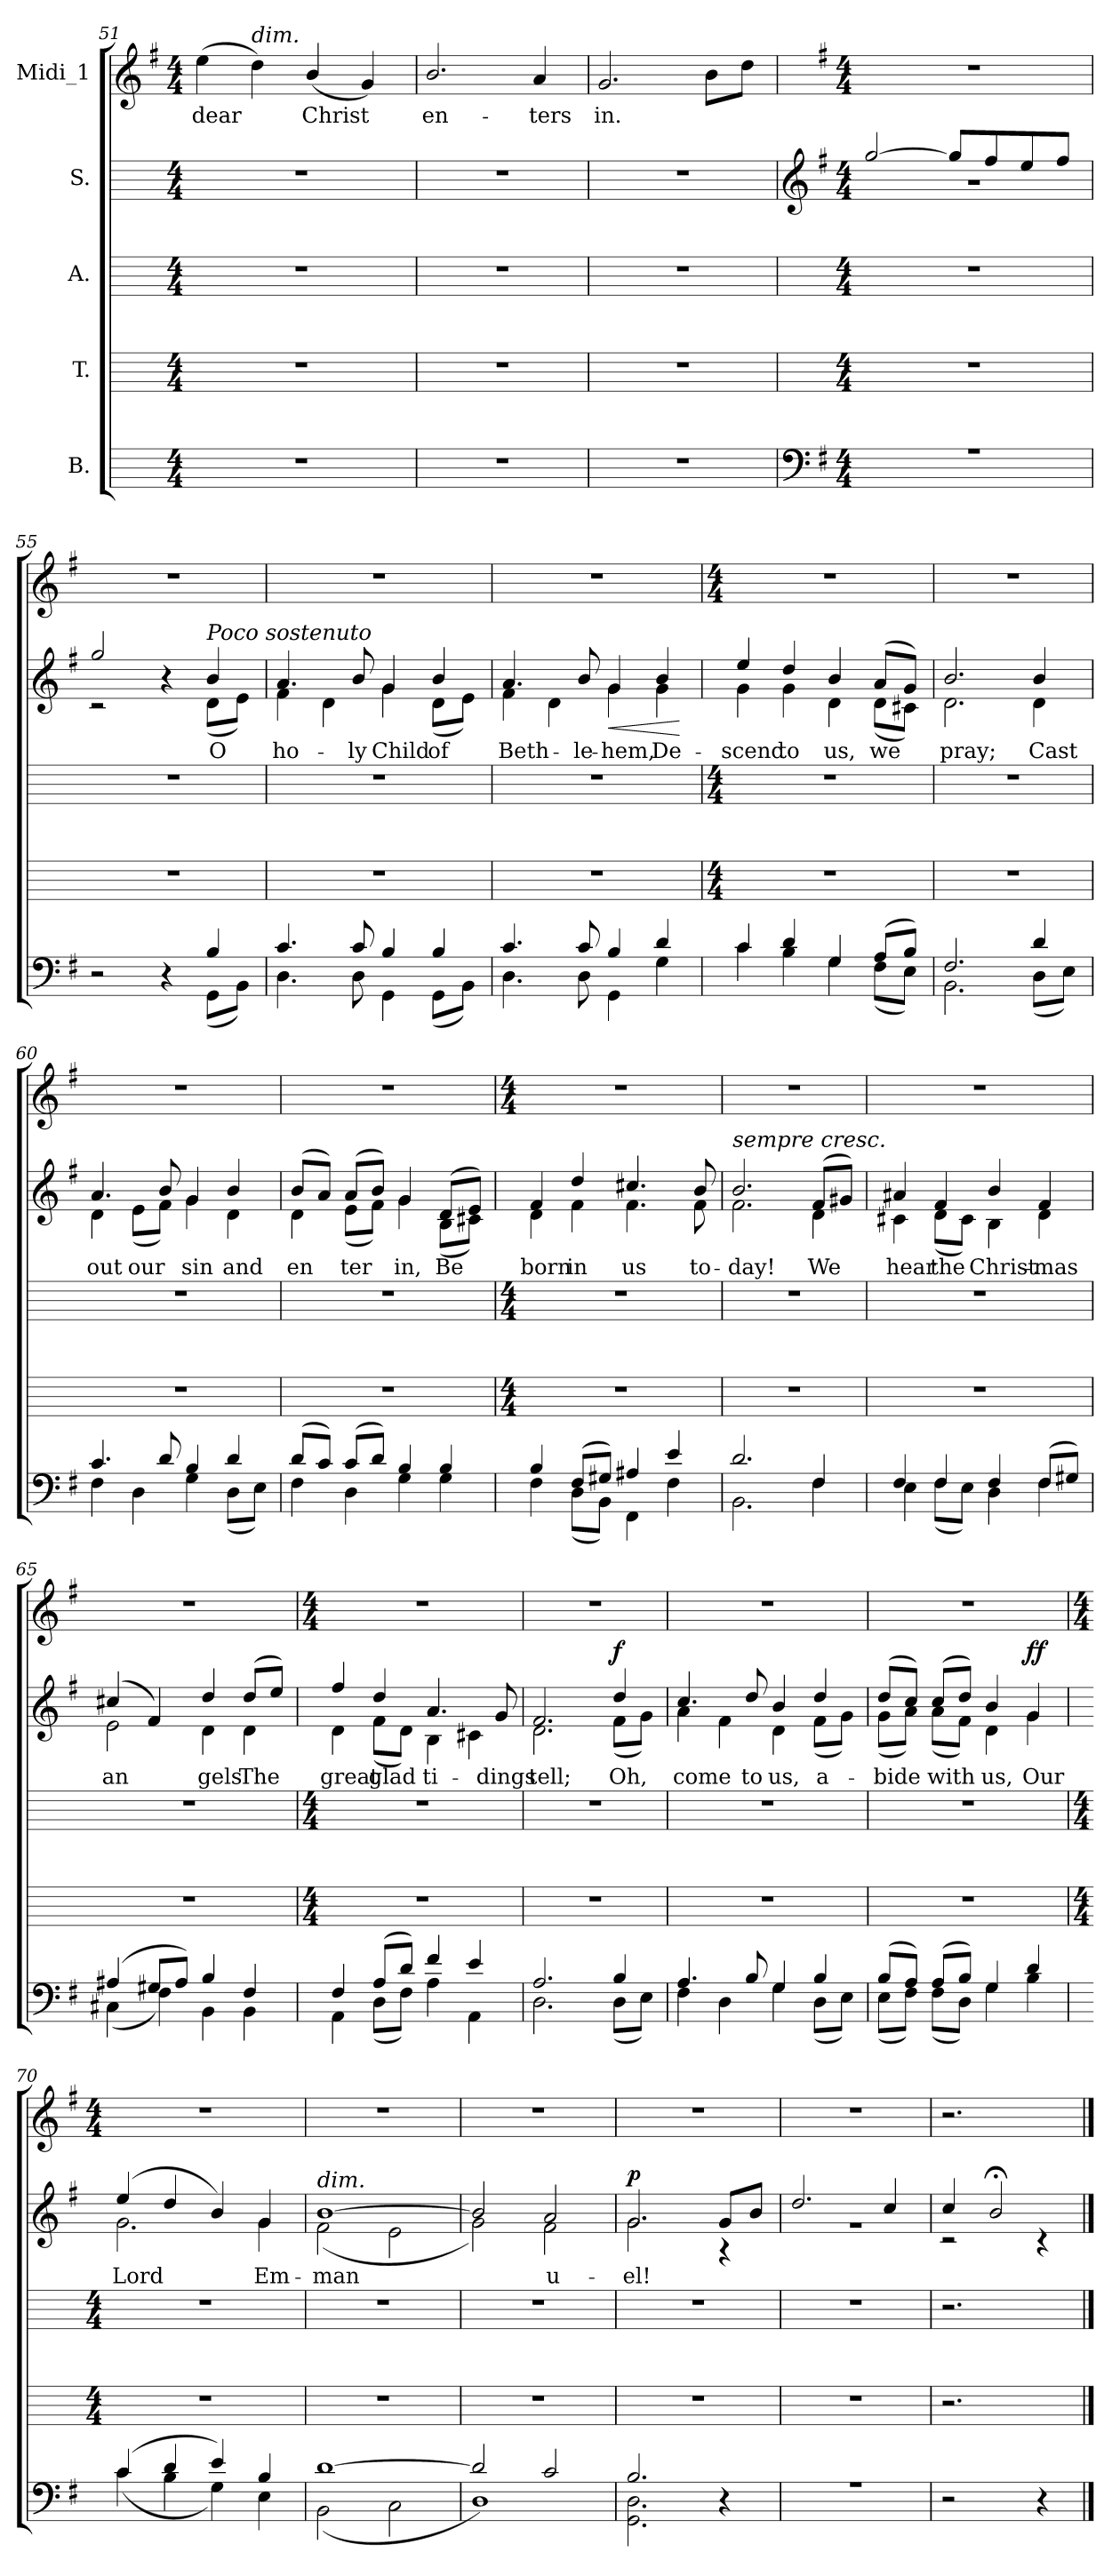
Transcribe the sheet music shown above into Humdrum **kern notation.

**kern	**kern	**kern	**kern	**text	**dynam	**kern	**text
*part5	*part4	*part3	*part2	*part2	*part2	*part1	*part1
*staff5	*staff4	*staff3	*staff2	*staff2	*staff2	*staff1	*staff1
*I"B.	*I"T.	*I"A.	*I"S.	*	*	*I"Midi_1	*
*	*	*	*	*	*	*clefG2	*
*	*	*	*	*	*	*k[f#]	*
*	*	*	*	*	*	*G:	*
*M4/4	*M4/4	*M4/4	*M4/4	*	*	*M4/4	*
=51	=51	=51	=51	=51	=51	=51	=51
!	!	!	!	!	!	!	!LO:LY:b
1r	1r	1r	1r	.	.	(>4ee	dear
!	!	!	!	!	!	!LO:TX:a:i:t=dim.	!
.	.	.	.	.	.	4dd)	.
!	!	!	!	!	!	!	!LO:LY:b
.	.	.	.	.	.	(<4b/	Christ
.	.	.	.	.	.	4g)	.
=52	=52	=52	=52	=52	=52	=52	=52
!	!	!	!	!	!	!	!LO:LY:b
1r	1r	1r	1r	.	.	2.b/	en-
!	!	!	!	!	!	!	!LO:LY:b
.	.	.	.	.	.	4a	-ters
=53	=53	=53	=53	=53	=53	=53	=53
!	!	!	!	!	!	!	!LO:LY:b
1r	1r	1r	1r	.	.	2.g	in.
.	.	.	.	.	.	8bL	.
.	.	.	.	.	.	8ddJ	.
!!LO:LB:g=z
=54	=54	=54	=54	=54	=54	=54	=54
*clefF4	*	*	*clefG2	*	*	*	*
*k[f#]	*	*	*k[f#]	*	*	*	*
*G:	*	*	*G:	*	*	*	*
*M4/4	*M4/4	*M4/4	*M4/4	*	*	*M4/4	*
*^	*	*	*^	*	*	*	*
1r	1ryy	1r	1r	[2gg/	1r	.	.	1r	.
.	.	.	.	8gg/L]	.	.	.	.	.
.	.	.	.	8ff#/	.	.	.	.	.
.	.	.	.	8ee/	.	.	.	.	.
.	.	.	.	8ff#/J	.	.	.	.	.
=55	=55	=55	=55	=55	=55	=55	=55	=55	=55
2r	2ryy	1r	1r	2gg/	2r	.	.	1r	.
4ryy	4r	.	.	4r	4ryy	.	.	.	.
!	!	!	!	!LO:TX:a:i:t=Poco sostenuto	!	!	!	!	!
!	!	!	!	!	!	!LO:LY:b	!	!	!
4B/	(<8GG\L	.	.	4b/	(<8dL	O	.	.	.
.	8BB\J)	.	.	.	8eJ)	.	.	.	.
=56	=56	=56	=56	=56	=56	=56	=56	=56	=56
!	!	!	!	!	!	!LO:LY:b	!	!	!
4.c/	4.D\	1r	1r	4.a/	4f#\	ho-	.	1r	.
.	.	.	.	.	4d\	.	.	.	.
!	!	!	!	!	!	!LO:LY:b	!	!	!
8c/	8D\	.	.	8b/	.	-ly	.	.	.
!	!	!	!	!	!	!LO:LY:b	!	!	!
4B/	4GG\	.	.	4g/	4g\	Child	.	.	.
!	!	!	!	!	!	!LO:LY:b	!	!	!
4B/	(<8GG\L	.	.	4b/	(<8dL	of	.	.	.
.	8BB\J)	.	.	.	8eJ)	.	.	.	.
=57	=57	=57	=57	=57	=57	=57	=57	=57	=57
!	!	!	!	!	!	!LO:LY:b	!	!	!
4.c/	4.D\	1r	1r	4.a/	4f#\	Beth-	.	1r	.
.	.	.	.	.	4d\	.	.	.	.
!	!	!	!	!	!	!LO:LY:b	!	!	!
8c/	8D\	.	.	8b/	.	-le-	.	.	.
!	!	!	!	!	!	!LO:LY:b	!LO:HP:b	!	!
4B/	4GG\	.	.	4g/	4g\	-hem,	<	.	.
!	!	!	!	!	!	!LO:LY:b	!	!	!
4d/	4G\	.	.	4b/	4g\	De-	.	.	.
*v	*v	*	*	*v	*v	*	*	*	*
.	.	.	.	.	[	.	.
!!LO:LB:g=z
=58	=58	=58	=58	=58	=58	=58	=58
*	*M4/4	*M4/4	*	*	*	*M4/4	*
*^	*	*	*	*	*	*	*
!	!	!	!	!	!LO:LY:b	!	!	!
*	*	*	*	*^	*	*	*	*
4c/	4c\	1r	1r	4ee/	4g\	-scend	.	1r	.
!	!	!	!	!	!	!LO:LY:b	!	!	!
4d/	4B\	.	.	4dd/	4g\	to	.	.	.
!	!	!	!	!	!	!LO:LY:b	!	!	!
4G/	4G\	.	.	4b/	4d\	us,	.	.	.
!	!	!	!	!	!	!LO:LY:b	!	!	!
(>8A/L	(<8F#\L	.	.	(>8a/L	(<8dL	we	.	.	.
8B/J)	8E\J)	.	.	8g/J)	8c#XJ)	.	.	.	.
=59	=59	=59	=59	=59	=59	=59	=59	=59	=59
!	!	!	!	!	!	!LO:LY:b	!	!	!
2.F#/	2.BB\	1r	1r	2.b/	2.d\	pray;	.	1r	.
!	!	!	!	!	!	!LO:LY:b	!	!	!
4d/	(<8D\L	.	.	4b/	4d\	Cast	.	.	.
.	8E\J)	.	.	.	.	.	.	.	.
=60	=60	=60	=60	=60	=60	=60	=60	=60	=60
!	!	!	!	!	!	!LO:LY:b	!	!	!
4.c/	4F#\	1r	1r	4.a/	4d\	out	.	1r	.
!	!	!	!	!	!	!LO:LY:b	!	!	!
.	4D\	.	.	.	(<8e\L	our	.	.	.
8d/	.	.	.	8b/	8f#\J)	.	.	.	.
!	!	!	!	!	!	!LO:LY:b	!	!	!
4B/	4G\	.	.	4g/	4g\	sin	.	.	.
!	!	!	!	!	!	!LO:LY:b	!	!	!
4d/	(<8D\L	.	.	4b/	4d\	and	.	.	.
.	8E\J)	.	.	.	.	.	.	.	.
=61	=61	=61	=61	=61	=61	=61	=61	=61	=61
!	!	!	!	!	!	!LO:LY:b	!	!	!
(>8dL	4F#\	1r	1r	(>8b/L	4d\	en	.	1r	.
8cJ)	.	.	.	8a/J)	.	.	.	.	.
!	!	!	!	!	!	!LO:LY:b	!	!	!
(>8cL	4D\	.	.	(>8a/L	(<8e\L	ter	.	.	.
8dJ)	.	.	.	8b/J)	8f#\J)	.	.	.	.
!	!	!	!	!	!	!LO:LY:b	!	!	!
4B/	4G\	.	.	4g/	4g\	in,	.	.	.
!	!	!	!	!	!	!LO:LY:b	!	!	!
4B/	4G\	.	.	(>8d/L	(<8BL	Be	.	.	.
.	.	.	.	8e/J)	8c#XJ)	.	.	.	.
!!LO:LB:g=z
=62	=62	=62	=62	=62	=62	=62	=62	=62	=62
*	*	*M4/4	*M4/4	*	*	*	*	*M4/4	*
!	!	!	!	!	!	!LO:LY:b	!	!	!
4B/	4F#\	1r	1r	4f#/	4d\	born	.	1r	.
!	!	!	!	!	!	!LO:LY:b	!	!	!
(>8F#/L	(<8D\L	.	.	4dd/	4f#\	in	.	.	.
8G#X/J)	8BB\J)	.	.	.	.	.	.	.	.
!	!	!	!	!	!	!LO:LY:b	!	!	!
4A#X/	4FF#\	.	.	4.cc#X/	4.f#\	us	.	.	.
4e/	4F#\	.	.	.	.	.	.	.	.
!	!	!	!	!	!	!LO:LY:b	!	!	!
.	.	.	.	8b/	8f#\	to-	.	.	.
=63	=63	=63	=63	=63	=63	=63	=63	=63	=63
!	!	!	!	!LO:TX:a:i:t=sempre cresc.	!	!	!	!	!
!	!	!	!	!	!	!LO:LY:b	!	!	!
2.d/	2.BB\	1r	1r	2.b/	2.f#\	-day!	.	1r	.
!	!	!	!	!	!	!LO:LY:b	!	!	!
4F#/	4F#\	.	.	(>8f#/L	4d\	We	.	.	.
.	.	.	.	8g#X/J)	.	.	.	.	.
=64	=64	=64	=64	=64	=64	=64	=64	=64	=64
!	!	!	!	!	!	!LO:LY:b	!	!	!
4F#/	4E\	1r	1r	4a#X/	4c#X\	hear	.	1r	.
!	!	!	!	!	!	!LO:LY:b	!	!	!
4F#/	(<8F#\L	.	.	4f#/	(<8dL	the	.	.	.
.	8E\J)	.	.	.	8c#J)	.	.	.	.
!	!	!	!	!	!	!LO:LY:b	!	!	!
4F#/	4D\	.	.	4b/	4B\	Christ-	.	.	.
!	!	!	!	!	!	!LO:LY:b	!	!	!
(>8F#/L	4F#\	.	.	4f#/	4d\	-mas	.	.	.
8G#X/J)	.	.	.	.	.	.	.	.	.
=65	=65	=65	=65	=65	=65	=65	=65	=65	=65
!	!	!	!	!	!	!LO:LY:b	!	!	!
(>4A#X/	(<4C#X\	1r	1r	(>4cc#X/	2e\	an	.	1r	.
8G#X/L	4F#\)	.	.	4f#/)	.	.	.	.	.
8A#/J)	.	.	.	.	.	.	.	.	.
!	!	!	!	!	!	!LO:LY:b	!	!	!
4B/	4BB\	.	.	4dd/	4d\	gels	.	.	.
!	!	!	!	!	!	!LO:LY:b	!	!	!
4F#/	4BB\	.	.	(>8dd/L	4d\	The	.	.	.
.	.	.	.	8ee/J)	.	.	.	.	.
!!LO:LB:g=z
=66	=66	=66	=66	=66	=66	=66	=66	=66	=66
*	*	*M4/4	*M4/4	*	*	*	*	*M4/4	*
!	!	!	!	!	!	!LO:LY:b	!	!	!
4F#/	4AA\	1r	1r	4ff#/	4d\	great	.	1r	.
!	!	!	!	!	!	!LO:LY:b	!	!	!
(>8AL	(<8D\L	.	.	4dd/	(<8f#\L	glad	.	.	.
8dJ)	8F#\J)	.	.	.	8d\J)	.	.	.	.
!	!	!	!	!	!	!LO:LY:b	!	!	!
4f#/	4A\	.	.	4.a/	4B\	ti-	.	.	.
4e/	4AA\	.	.	.	4c#X\	.	.	.	.
!	!	!	!	!	!	!LO:LY:b	!	!	!
.	.	.	.	8g/	.	-dings	.	.	.
=67	=67	=67	=67	=67	=67	=67	=67	=67	=67
!	!	!	!	!	!	!LO:LY:b	!	!	!
2.A/	2.D\	1r	1r	2.f#/	2.d\	tell;	.	1r	.
!	!	!	!	!	!	!LO:LY:b	!LO:DY:a	!	!
4B/	(<8D\L	.	.	4dd/	(<8f#\L	Oh,	f	.	.
.	8E\J)	.	.	.	8g\J)	.	.	.	.
=68	=68	=68	=68	=68	=68	=68	=68	=68	=68
!	!	!	!	!	!	!LO:LY:b	!	!	!
4.A/	4F#\	1r	1r	4.cc/	4a\	come	.	1r	.
.	4D\	.	.	.	4f#\	.	.	.	.
!	!	!	!	!	!	!LO:LY:b	!	!	!
8B/	.	.	.	8dd/	.	to	.	.	.
!	!	!	!	!	!	!LO:LY:b	!	!	!
4G/	4G\	.	.	4b/	4d\	us,	.	.	.
!	!	!	!	!	!	!LO:LY:b	!	!	!
4B/	(<8D\L	.	.	4dd/	(<8f#\L	a-	.	.	.
.	8E\J)	.	.	.	8g\J)	.	.	.	.
=69	=69	=69	=69	=69	=69	=69	=69	=69	=69
!	!	!	!	!	!	!LO:LY:b	!	!	!
(>8B/L	(<8E\L	1r	1r	(>8dd/L	(<8g\L	-bide	.	1r	.
8A/J)	8F#\J)	.	.	8cc/J)	8a\J)	.	.	.	.
!	!	!	!	!	!	!LO:LY:b	!	!	!
(>8A/L	(<8F#\L	.	.	(>8cc/L	(<8a\L	with	.	.	.
8B/J)	8D\J)	.	.	8dd/J)	8f#\J)	.	.	.	.
!	!	!	!	!	!	!LO:LY:b	!	!	!
4G/	4G\	.	.	4b/	4d\	us,	.	.	.
!	!	!	!	!	!	!LO:LY:b	!LO:DY:a	!	!
4d/	4B\	.	.	4g/	4g\	Our	ff	.	.
!!LO:LB:g=z
=70	=70	=70	=70	=70	=70	=70	=70	=70	=70
*	*	*M4/4	*M4/4	*	*	*	*	*M4/4	*
!	!	!	!	!	!	!LO:LY:b	!	!	!
(>4c/	(<4c\	1r	1r	(>4ee/	2.g\	Lord	.	1r	.
4d/	4B\	.	.	4dd/	.	.	.	.	.
4e/)	4G\)	.	.	4b/)	.	.	.	.	.
!	!	!	!	!	!	!LO:LY:b	!	!	!
4B/	4E\	.	.	4g/	4g\	Em-	.	.	.
=71	=71	=71	=71	=71	=71	=71	=71	=71	=71
!	!	!	!	!LO:TX:a:i:t=dim.	!	!	!	!	!
!	!	!	!	!	!	!LO:LY:b	!	!	!
[1d/	(<2BB\	1r	1r	[1b/	(<2f#\	-man	.	1r	.
.	2C\	.	.	.	2e\	.	.	.	.
=72	=72	=72	=72	=72	=72	=72	=72	=72	=72
2d/]	1D\)	1r	1r	2b/]	2g\)	.	.	1r	.
!	!	!	!	!	!	!LO:LY:b	!	!	!
2c/	.	.	.	2a/	2f#\	u-	.	.	.
=73	=73	=73	=73	=73	=73	=73	=73	=73	=73
!	!	!	!	!	!	!LO:LY:b	!LO:DY:a	!	!
2.B/	2.GG\ 2.D\	1r	1r	2.g/	2.g\	-el!	p	1r	.
4r	4ryy	.	.	8g/L	4r	.	.	.	.
.	.	.	.	8b/J	.	.	.	.	.
=74	=74	=74	=74	=74	=74	=74	=74	=74	=74
1r	1ryy	1r	1r	2.dd/	1r	.	.	1r	.
.	.	.	.	4cc/	.	.	.	.	.
=75	=75	=75	=75	=75	=75	=75	=75	=75	=75
2r	2.ryy	2.r	2.r	4cc/	2r	.	.	2.r	.
.	.	.	.	2b;</	.	.	.	.	.
4r	.	.	.	.	4r	.	.	.	.
*v	*v	*	*	*v	*v	*	*	*	*
==	==	==	==	==	==	==	==
*-	*-	*-	*-	*-	*-	*-	*-
